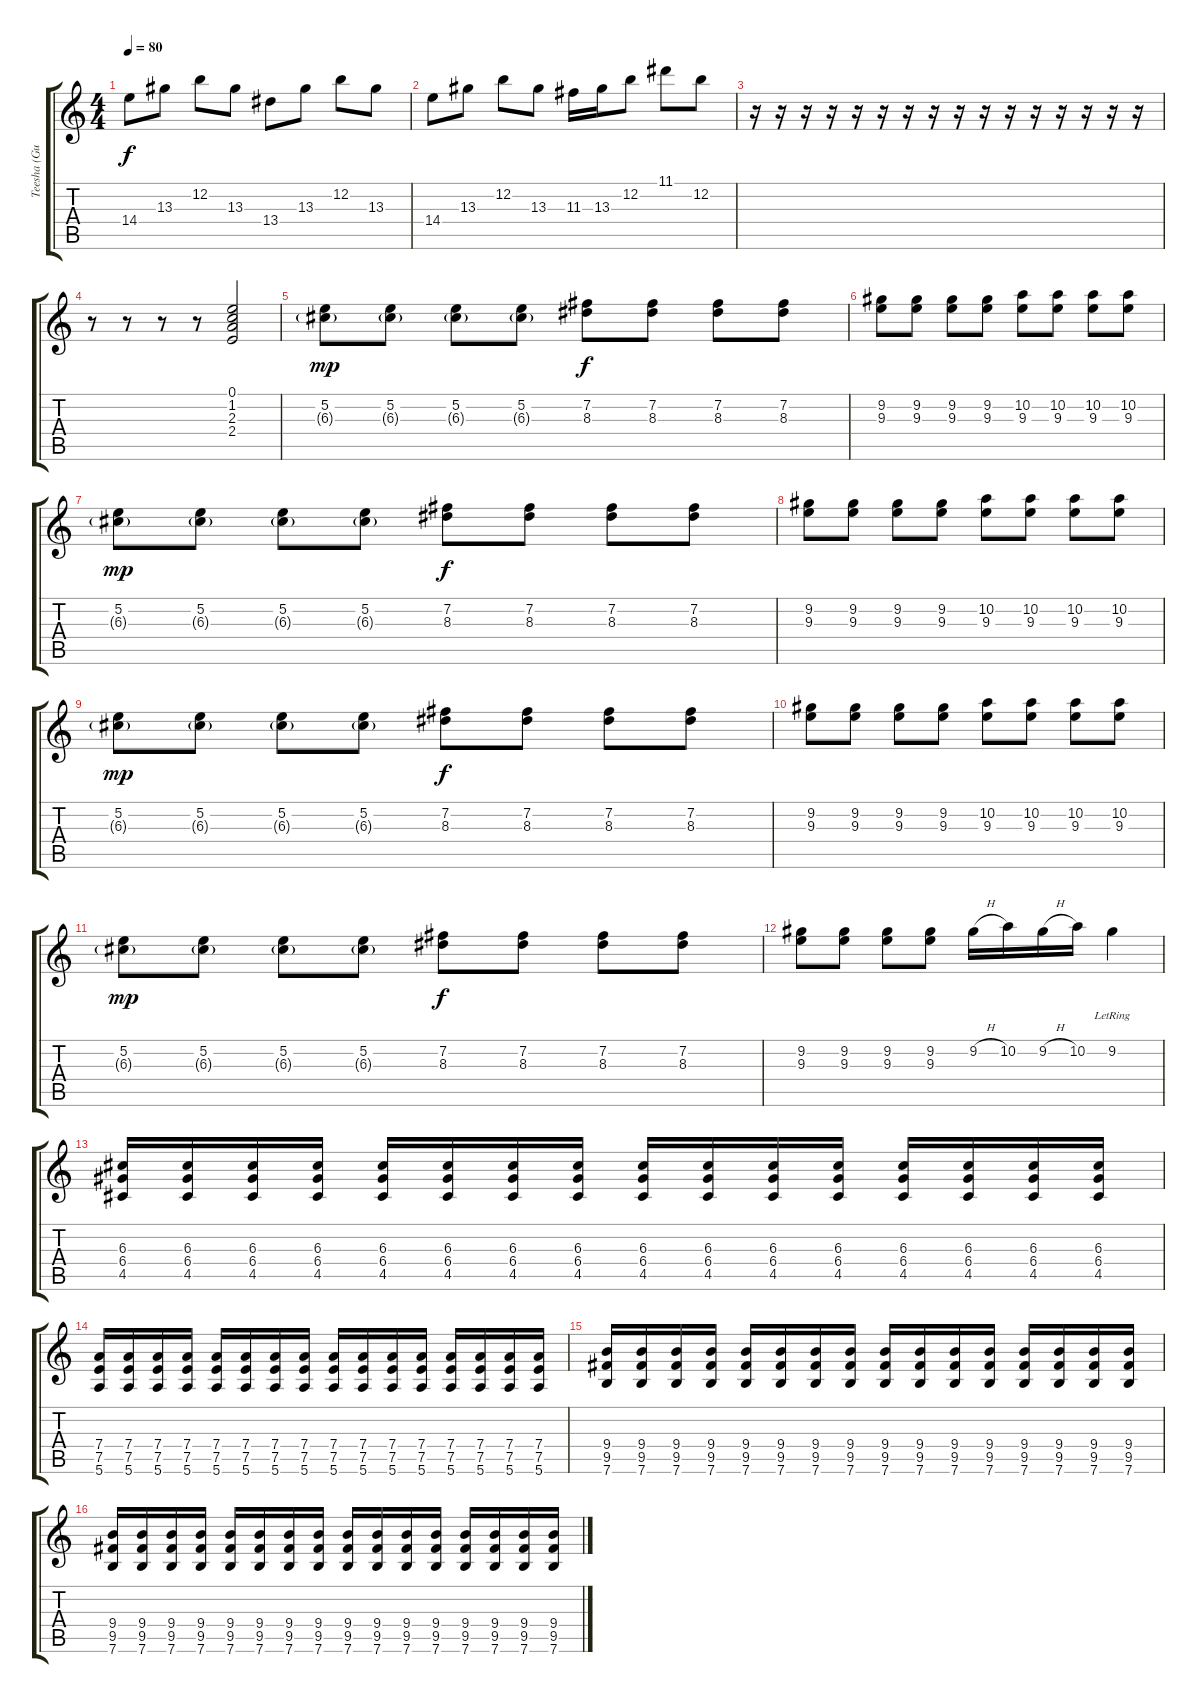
\track ("Teesha (Guitar)" "Teesha (Gu") {instrument overdrivenguitar}
\staff {score tabs}
\tuning (E4 B3 G3 D3 A2 E2) {hide}
\ts (4 4)
\tempo 80
\clef g2
\ks c
14.4.8{dy f} 13.3.8 12.2.8 13.3.8 13.4.8 13.3.8 12.2.8 13.3.8 |
14.4.8 13.3.8 12.2.8 13.3.8 11.3.16 13.3.16 12.2.8 11.1.8 12.2.8 |
r.16{instrument electricguitarjazz} r.16 r.16 r.16 r.16 r.16 r.16 r.16 r.16 r.16 r.16 r.16 r.16 r.16 r.16 r.16 |
r.8 r.8 r.8 r.8 (0.1 1.2 2.3 2.4).2 |
(5.2 6.3{g}).8{dy mp instrument overdrivenguitar} (5.2 6.3{g}).8 (5.2 6.3{g}).8 (5.2 6.3{g}).8 (7.2 8.3).8{dy f} (7.2 8.3).8 (7.2 8.3).8 (7.2 8.3).8 |
(9.2 9.3).8 (9.2 9.3).8 (9.2 9.3).8 (9.2 9.3).8 (10.2 9.3).8 (10.2 9.3).8 (10.2 9.3).8 (10.2 9.3).8 |
(5.2 6.3{g}).8{dy mp} (5.2 6.3{g}).8 (5.2 6.3{g}).8 (5.2 6.3{g}).8 (7.2 8.3).8{dy f} (7.2 8.3).8 (7.2 8.3).8 (7.2 8.3).8 |
(9.2 9.3).8 (9.2 9.3).8 (9.2 9.3).8 (9.2 9.3).8 (10.2 9.3).8 (10.2 9.3).8 (10.2 9.3).8 (10.2 9.3).8 |
(5.2 6.3{g}).8{dy mp} (5.2 6.3{g}).8 (5.2 6.3{g}).8 (5.2 6.3{g}).8 (7.2 8.3).8{dy f} (7.2 8.3).8 (7.2 8.3).8 (7.2 8.3).8 |
(9.2 9.3).8 (9.2 9.3).8 (9.2 9.3).8 (9.2 9.3).8 (10.2 9.3).8 (10.2 9.3).8 (10.2 9.3).8 (10.2 9.3).8 |
(5.2 6.3{g}).8{dy mp} (5.2 6.3{g}).8 (5.2 6.3{g}).8 (5.2 6.3{g}).8 (7.2 8.3).8{dy f} (7.2 8.3).8 (7.2 8.3).8 (7.2 8.3).8 |
(9.2 9.3).8 (9.2 9.3).8 (9.2 9.3).8 (9.2 9.3).8 9.2{h}.16 10.2.16 9.2{h}.16 10.2.16 9.2{lr}.4 |
(6.3 6.4 4.5).16{instrument electricguitarjazz} (6.3 6.4 4.5).16 (6.3 6.4 4.5).16 (6.3 6.4 4.5).16 (6.3 6.4 4.5).16 (6.3 6.4 4.5).16 (6.3 6.4 4.5).16 (6.3 6.4 4.5).16 (6.3 6.4 4.5).16 (6.3 6.4 4.5).16 (6.3 6.4 4.5).16 (6.3 6.4 4.5).16 (6.3 6.4 4.5).16 (6.3 6.4 4.5).16 (6.3 6.4 4.5).16 (6.3 6.4 4.5).16 |
(7.4 7.5 5.6).16 (7.4 7.5 5.6).16 (7.4 7.5 5.6).16 (7.4 7.5 5.6).16 (7.4 7.5 5.6).16 (7.4 7.5 5.6).16 (7.4 7.5 5.6).16 (7.4 7.5 5.6).16 (7.4 7.5 5.6).16 (7.4 7.5 5.6).16 (7.4 7.5 5.6).16 (7.4 7.5 5.6).16 (7.4 7.5 5.6).16 (7.4 7.5 5.6).16 (7.4 7.5 5.6).16 (7.4 7.5 5.6).16 |
(9.4 9.5 7.6).16 (9.4 9.5 7.6).16 (9.4 9.5 7.6).16 (9.4 9.5 7.6).16 (9.4 9.5 7.6).16 (9.4 9.5 7.6).16 (9.4 9.5 7.6).16 (9.4 9.5 7.6).16 (9.4 9.5 7.6).16 (9.4 9.5 7.6).16 (9.4 9.5 7.6).16 (9.4 9.5 7.6).16 (9.4 9.5 7.6).16 (9.4 9.5 7.6).16 (9.4 9.5 7.6).16 (9.4 9.5 7.6).16 |
(9.4 9.5 7.6).16 (9.4 9.5 7.6).16 (9.4 9.5 7.6).16 (9.4 9.5 7.6).16 (9.4 9.5 7.6).16 (9.4 9.5 7.6).16 (9.4 9.5 7.6).16 (9.4 9.5 7.6).16 (9.4 9.5 7.6).16 (9.4 9.5 7.6).16 (9.4 9.5 7.6).16 (9.4 9.5 7.6).16 (9.4 9.5 7.6).16 (9.4 9.5 7.6).16 (9.4 9.5 7.6).16 (9.4 9.5 7.6).16
